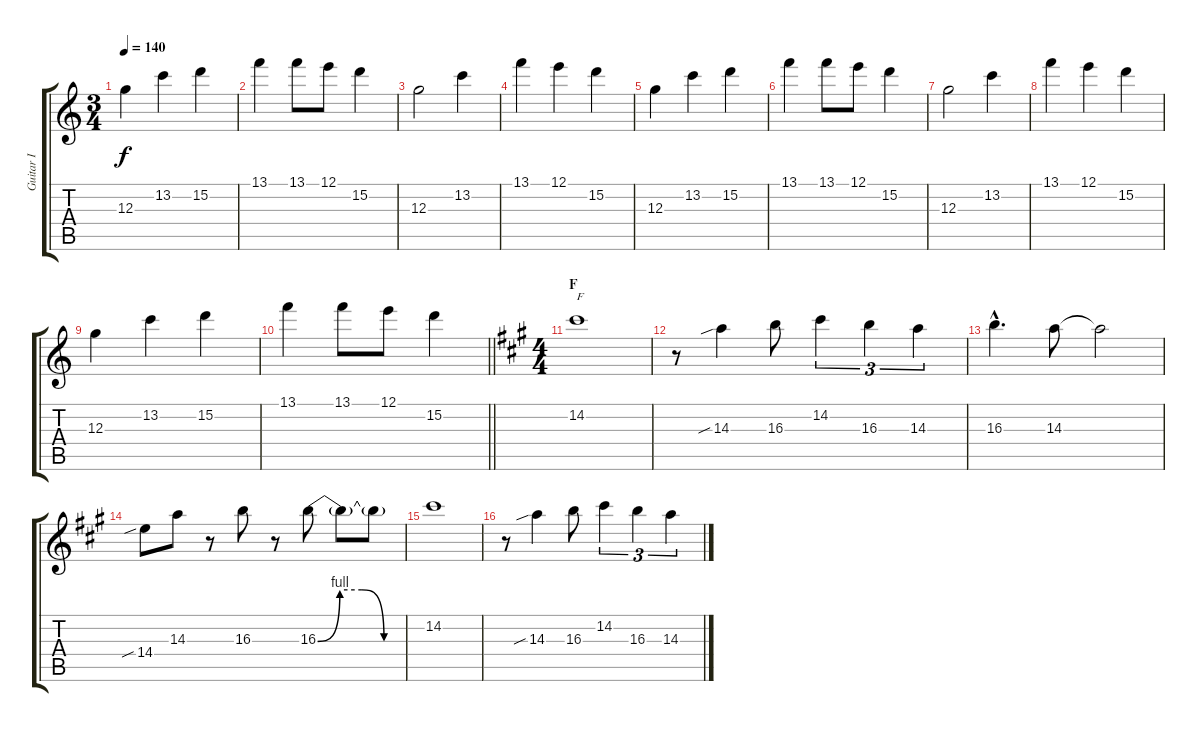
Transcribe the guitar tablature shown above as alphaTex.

\track ("Guitar I" "Guitar I") {instrument acousticguitarsteel}
\staff {score tabs}
\tuning (E4 B3 G3 D3 A2 E2) {hide}
\ts (3 4)
\tempo 140
\clef g2
\ks c
12.3.4{dy f} 13.2.4 15.2.4 |
13.1.4 13.1.8 12.1.8 15.2.4 |
12.3.2 13.2.4 |
13.1.4 12.1.4 15.2.4 |
12.3.4 13.2.4 15.2.4 |
13.1.4 13.1.8 12.1.8 15.2.4 |
12.3.2 13.2.4 |
13.1.4 12.1.4 15.2.4 |
12.3.4 13.2.4 15.2.4 |
\barLineRight lightlight
13.1.4 13.1.8 12.1.8 15.2.4 |
\ts (4 4)
\section ("" "F")
\ks a
14.2.1{txt "F" volume 16 instrument overdrivenguitar} |
r.8 14.3{sib}.4 16.3.8 14.2.4{tu (3 2)} 16.3.4{tu (3 2)} 14.3.4{tu (3 2)} |
16.3{hac}.4{d} 14.3.8 14.3{t}.2 |
14.4{sib}.8 14.3.8 r.8 16.3.8 r.8 16.3{be (custom 0 0 15 4 30 4 45 0 60 0)}.8 16.3{t}.8 16.3{t}.8 |
14.2.1 |
r.8 14.3{sib}.4 16.3.8 14.2.4{tu (3 2)} 16.3.4{tu (3 2)} 14.3.4{tu (3 2)}
